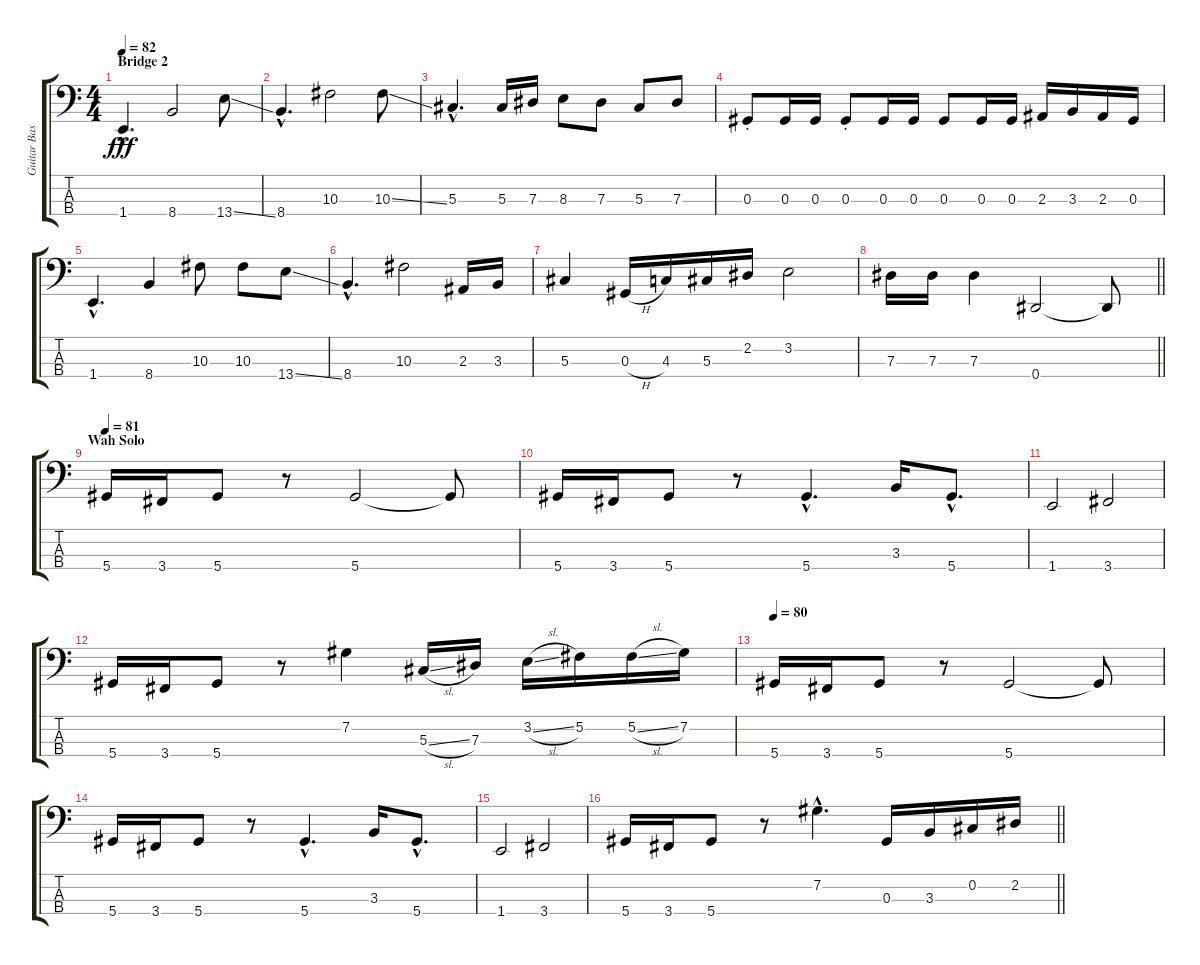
\track ("Guitar Bass" "Guitar Bas") {instrument electricbassfinger}
\staff {score tabs}
\tuning (Gb2 Db2 Ab1 Eb1) {hide}
\ts (4 4)
\section ("" "Bridge 2")
\tempo 82
\clef f4
\ks c
1.4{hac}.4{d dy fff} 8.4.2 13.4{ss}.8 |
8.4{hac}.4{d} 10.3.2 10.3{ss}.8 |
5.3{hac}.4{d} 5.3.16 7.3.16 8.3.8 7.3.8 5.3.8 7.3.8 |
0.3{st}.8 0.3.16 0.3.16 0.3{st}.8 0.3.16 0.3.16 0.3.8 0.3.16 0.3.16 2.3.16 3.3.16 2.3.16 0.3.16 |
1.4{hac}.4{d} 8.4.4 10.3.8 10.3.8 13.4{ss}.8 |
8.4{hac}.4{d} 10.3.2 2.3.16 3.3.16 |
5.3.4 0.3{h}.16 4.3.16 5.3.16 2.2.16 3.2.2 |
\barLineRight lightlight
7.3.16 7.3.16 7.3.4 0.4.2 0.4{t}.8 |
\section ("" "Wah Solo")
\tempo 81
5.4.16{balance 11} 3.4.16 5.4.8 r.8 5.4.2 5.4{t}.8 |
5.4.16 3.4.16 5.4.8 r.8 5.4{hac}.4{d} 3.3.16 5.4{hac}.8{d} |
1.4.2 3.4.2 |
5.4.16 3.4.16 5.4.8 r.8 7.2.4 5.3{sl}.16 7.3.16 3.2{sl}.16 5.2.16 5.2{sl}.16 7.2.16 |
\tempo 80
5.4.16 3.4.16 5.4.8 r.8 5.4.2 5.4{t}.8 |
5.4.16 3.4.16 5.4.8 r.8 5.4{hac}.4{d} 3.3.16 5.4{hac}.8{d} |
1.4.2 3.4.2 |
\barLineRight lightlight
5.4.16 3.4.16 5.4.8 r.8 7.2{hac}.4{d} 0.3.16 3.3.16 0.2.16 2.2.16
